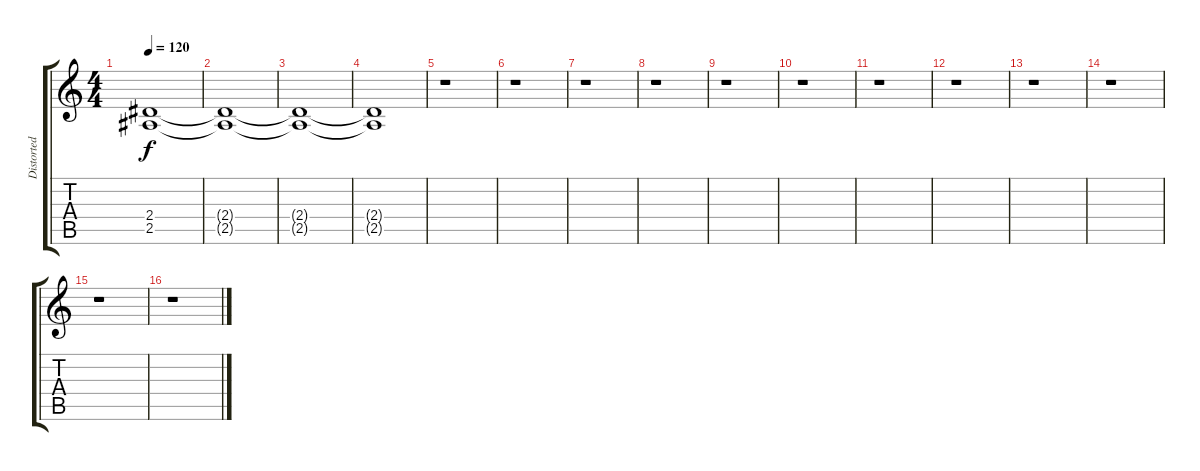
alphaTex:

\track ("Distorted Guitar" "Distorted ") {instrument distortionguitar}
\staff {score tabs}
\tuning (Eb4 Bb3 Gb3 Db3 Ab2 Eb2) {hide}
\ts (4 4)
\tempo 120
\clef g2
\ks c
(2.4 2.5).1{dy f} |
(2.4{t} 2.5{t}).1 |
(2.4{t} 2.5{t}).1 |
(2.4{t} 2.5{t}).1 |
r.1 |
r.1 |
r.1 |
r.1 |
r.1 |
r.1 |
r.1 |
r.1 |
r.1 |
r.1 |
r.1 |
r.1
